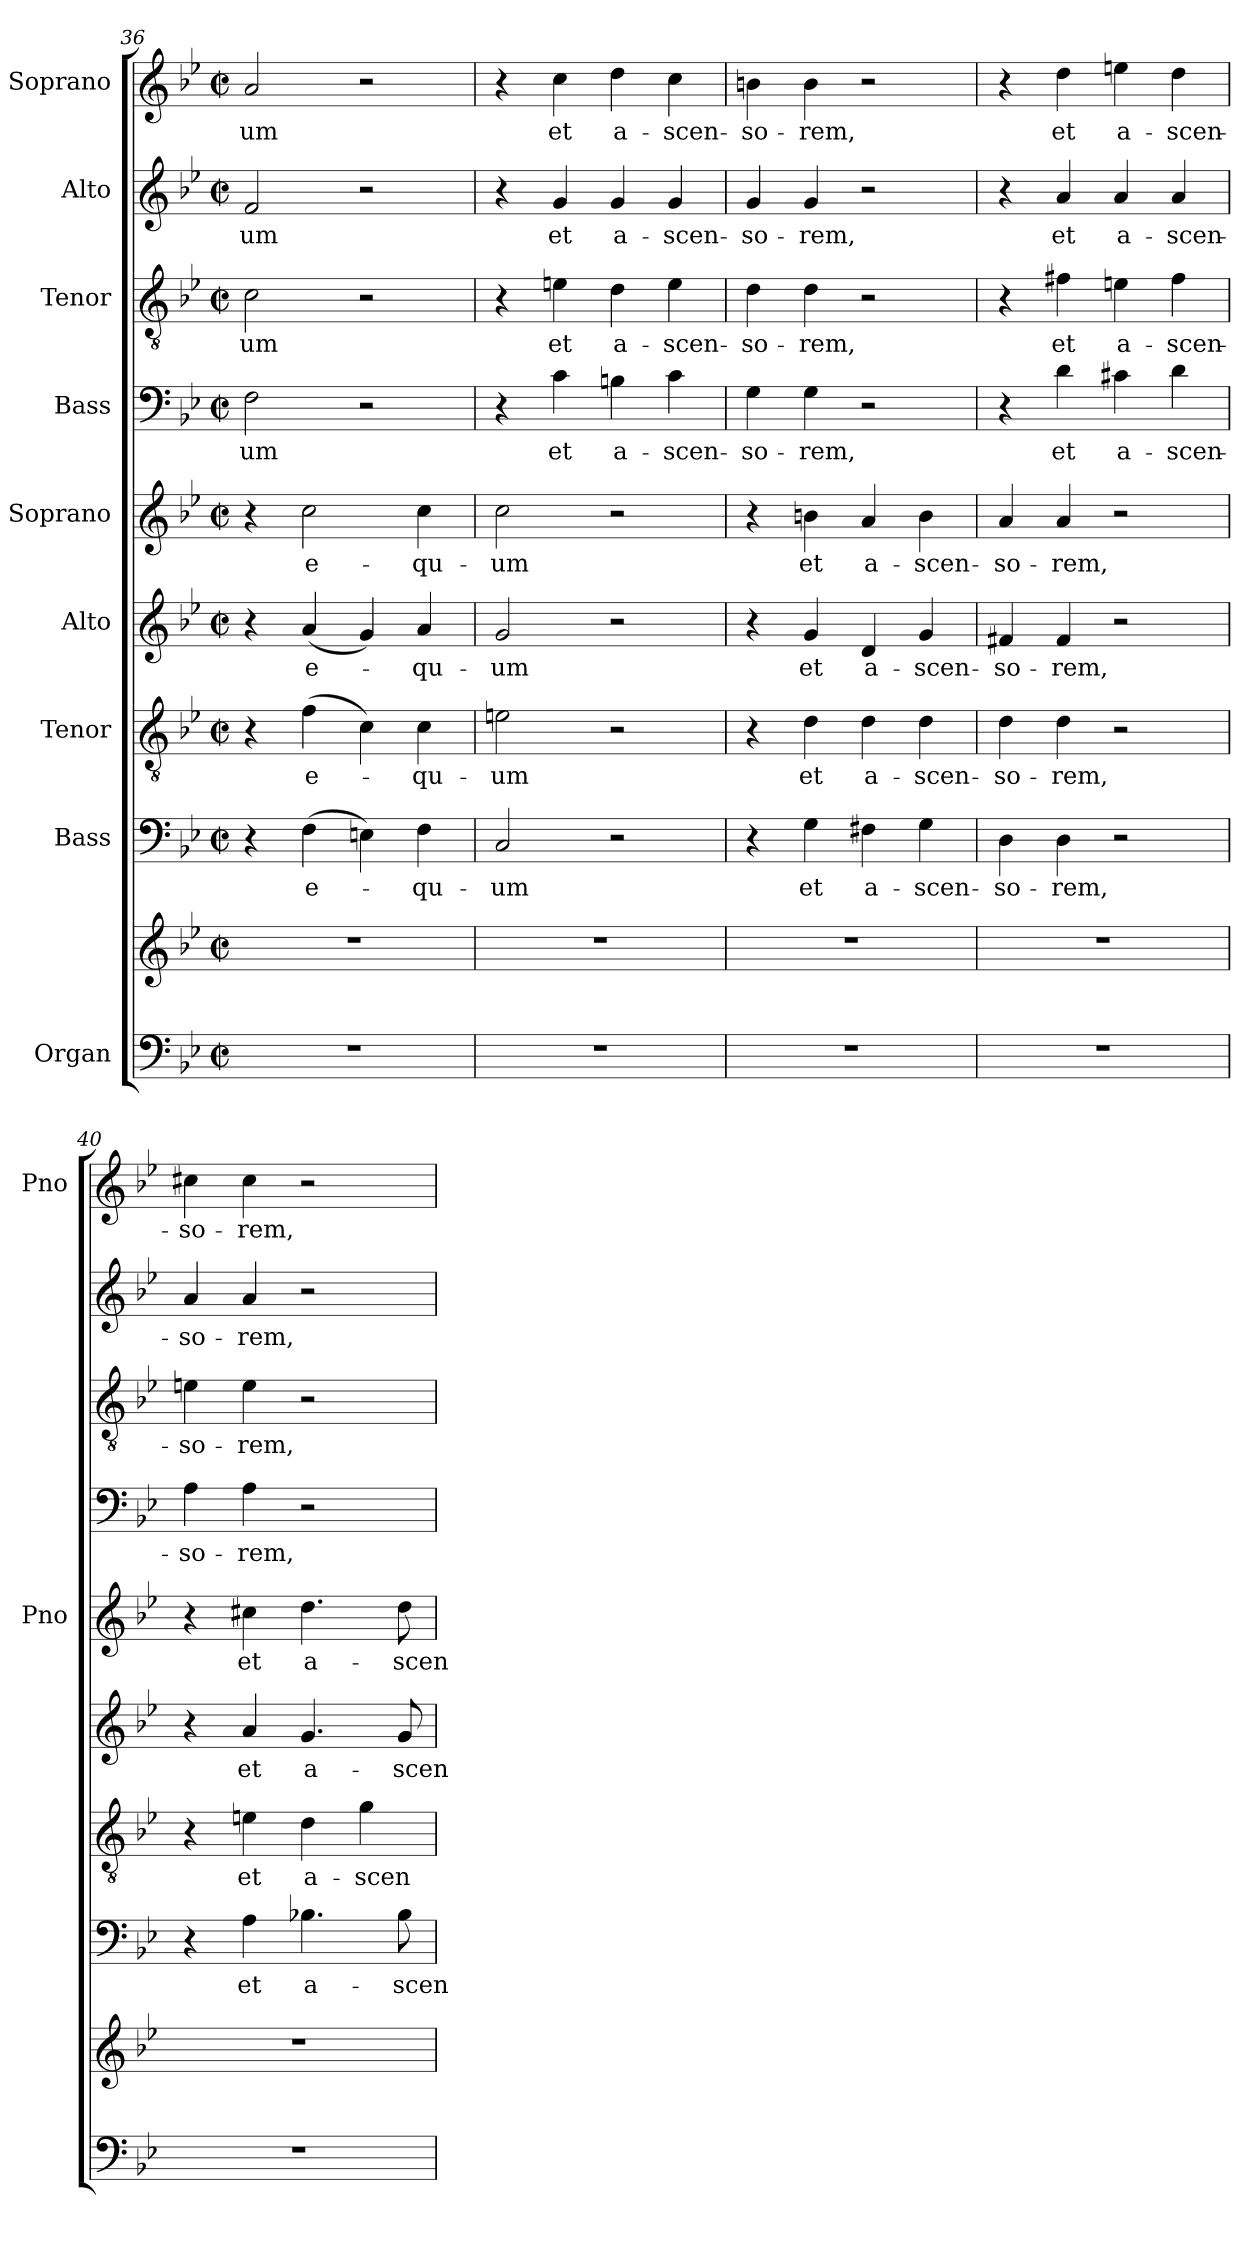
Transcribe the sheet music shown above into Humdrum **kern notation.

**kern	**kern	**kern	**text	**kern	**text	**kern	**text	**kern	**text	**kern	**text	**kern	**text	**kern	**text	**kern	**text
*part9	*part9	*part8	*part8	*part7	*part7	*part6	*part6	*part5	*part5	*part4	*part4	*part3	*part3	*part2	*part2	*part1	*part1
*staff10	*staff9	*staff8	*staff8	*staff7	*staff7	*staff6	*staff6	*staff5	*staff5	*staff4	*staff4	*staff3	*staff3	*staff2	*staff2	*staff1	*staff1
*I"Organ	*	*I"Bass	*	*I"Tenor	*	*I"Alto	*	*I"Soprano	*	*I"Bass	*	*I"Tenor	*	*I"Alto	*	*I"Soprano	*
*	*	*	*	*	*	*	*	*I'Pno	*	*	*	*	*	*	*	*I'Pno	*
*clefF4	*clefG2	*clefF4	*	*clefGv2	*	*clefG2	*	*clefG2	*	*clefF4	*	*clefGv2	*	*clefG2	*	*clefG2	*
*k[b-e-]	*k[b-e-]	*k[b-e-]	*	*k[b-e-]	*	*k[b-e-]	*	*k[b-e-]	*	*k[b-e-]	*	*k[b-e-]	*	*k[b-e-]	*	*k[b-e-]	*
*g:	*g:	*g:	*	*g:	*	*g:	*	*g:	*	*g:	*	*g:	*	*g:	*	*g:	*
*M2/2	*M2/2	*M2/2	*	*M2/2	*	*M2/2	*	*M2/2	*	*M2/2	*	*M2/2	*	*M2/2	*	*M2/2	*
*met(c|)	*met(c|)	*met(c|)	*	*met(c|)	*	*met(c|)	*	*met(c|)	*	*met(c|)	*	*met(c|)	*	*met(c|)	*	*met(c|)	*
=36	=36	=36	=36	=36	=36	=36	=36	=36	=36	=36	=36	=36	=36	=36	=36	=36	=36
1r	1r	4r	.	4r	.	4r	.	4r	.	2F\	um	2c\	um	2f/	um	2a/	um
.	.	(4F\	e-	(4f\	e-	(4a/	e-	2cc\	e-	.	.	.	.	.	.	.	.
.	.	4En\)	.	4c\)	.	4g/)	.	.	.	2r	.	2r	.	2r	.	2r	.
.	.	4F\	-qu-	4c\	-qu-	4a/	-qu-	4cc\	-qu-	.	.	.	.	.	.	.	.
=37	=37	=37	=37	=37	=37	=37	=37	=37	=37	=37	=37	=37	=37	=37	=37	=37	=37
1r	1r	2C/	-um	2en\	-um	2g/	-um	2cc\	-um	4r	.	4r	.	4r	.	4r	.
.	.	.	.	.	.	.	.	.	.	4c\	et	4en\	et	4g/	et	4cc\	et
.	.	2r	.	2r	.	2r	.	2r	.	4Bn\	a-	4d\	a-	4g/	a-	4dd\	a-
.	.	.	.	.	.	.	.	.	.	4c\	-scen-	4e\	-scen-	4g/	-scen-	4cc\	-scen-
=38	=38	=38	=38	=38	=38	=38	=38	=38	=38	=38	=38	=38	=38	=38	=38	=38	=38
1r	1r	4r	.	4r	.	4r	.	4r	.	4G\	-so-	4d\	-so-	4g/	-so-	4bn\	-so-
.	.	4G\	et	4d\	et	4g/	et	4bn\	et	4G\	-rem,	4d\	-rem,	4g/	-rem,	4b\	-rem,
.	.	4F#X\	a-	4d\	a-	4d/	a-	4a/	a-	2r	.	2r	.	2r	.	2r	.
.	.	4G\	-scen-	4d\	-scen-	4g/	-scen-	4b\	-scen-	.	.	.	.	.	.	.	.
=39	=39	=39	=39	=39	=39	=39	=39	=39	=39	=39	=39	=39	=39	=39	=39	=39	=39
1r	1r	4D\	-so-	4d\	-so-	4f#X/	-so-	4a/	-so-	4r	.	4r	.	4r	.	4r	.
.	.	4D\	-rem,	4d\	-rem,	4f#/	-rem,	4a/	-rem,	4d\	et	4f#X\	et	4a/	et	4dd\	et
.	.	2r	.	2r	.	2r	.	2r	.	4c#X\	a-	4en\	a-	4a/	a-	4een\	a-
.	.	.	.	.	.	.	.	.	.	4d\	-scen-	4f#\	-scen-	4a/	-scen-	4dd\	-scen-
!!LO:PB:g=z
=40	=40	=40	=40	=40	=40	=40	=40	=40	=40	=40	=40	=40	=40	=40	=40	=40	=40
1r	1r	4r	.	4r	.	4r	.	4r	.	4A\	-so-	4en\	-so-	4a/	-so-	4cc#X\	-so-
.	.	4A\	et	4en\	et	4a/	et	4cc#X\	et	4A\	-rem,	4e\	-rem,	4a/	-rem,	4cc#\	-rem,
.	.	4.B-X\	a-	4d\	a-	4.g/	a-	4.dd\	a-	2r	.	2r	.	2r	.	2r	.
.	.	.	.	4g\	-scen-	.	.	.	.	.	.	.	.	.	.	.	.
.	.	8B-\	-scen-	.	.	8g/	-scen-	8dd\	-scen-	.	.	.	.	.	.	.	.
=	=	=	=	=	=	=	=	=	=	=	=	=	=	=	=	=	=
*-	*-	*-	*-	*-	*-	*-	*-	*-	*-	*-	*-	*-	*-	*-	*-	*-	*-
